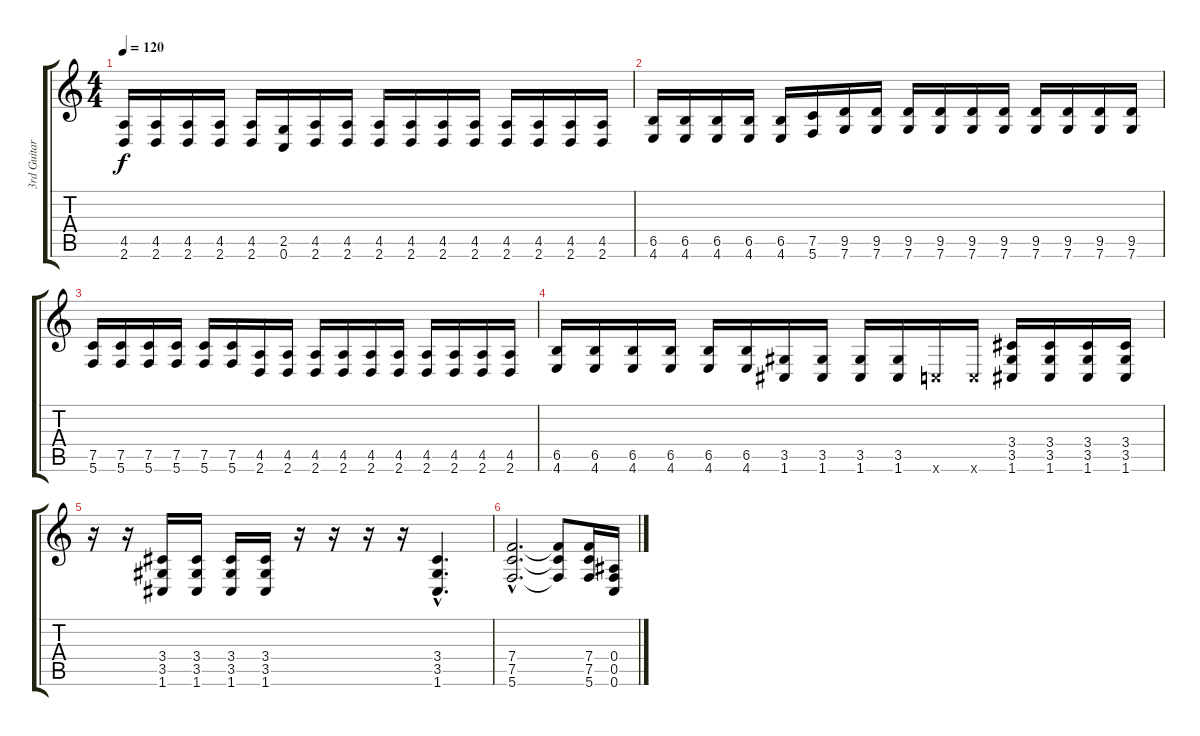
\track ("3rd Guitar/Harmony" "3rd Guitar") {instrument distortionguitar}
\staff {score tabs}
\tuning (C4 G3 Eb3 Bb2 F2 C2) {hide}
\ts (4 4)
\tempo 120
\clef g2
\ks c
(4.5 2.6).16{dy f} (4.5 2.6).16 (4.5 2.6).16 (4.5 2.6).16 (4.5 2.6).16 (2.5 0.6).16 (4.5 2.6).16 (4.5 2.6).16 (4.5 2.6).16 (4.5 2.6).16 (4.5 2.6).16 (4.5 2.6).16 (4.5 2.6).16 (4.5 2.6).16 (4.5 2.6).16 (4.5 2.6).16 |
(6.5 4.6).16 (6.5 4.6).16 (6.5 4.6).16 (6.5 4.6).16 (6.5 4.6).16 (7.5 5.6).16 (9.5 7.6).16 (9.5 7.6).16 (9.5 7.6).16 (9.5 7.6).16 (9.5 7.6).16 (9.5 7.6).16 (9.5 7.6).16 (9.5 7.6).16 (9.5 7.6).16 (9.5 7.6).16 |
(7.5 5.6).16 (7.5 5.6).16 (7.5 5.6).16 (7.5 5.6).16 (7.5 5.6).16 (7.5 5.6).16 (4.5 2.6).16 (4.5 2.6).16 (4.5 2.6).16 (4.5 2.6).16 (4.5 2.6).16 (4.5 2.6).16 (4.5 2.6).16 (4.5 2.6).16 (4.5 2.6).16 (4.5 2.6).16 |
(6.5 4.6).16 (6.5 4.6).16 (6.5 4.6).16 (6.5 4.6).16 (6.5 4.6).16 (6.5 4.6).16 (3.5 1.6).16 (3.5 1.6).16 (3.5 1.6).16 (3.5 1.6).16 0.6{x}.16 0.6{x}.16 (3.4 3.5 1.6).16 (3.4 3.5 1.6).16 (3.4 3.5 1.6).16 (3.4 3.5 1.6).16 |
r.16 r.16 (3.4 3.5 1.6).16 (3.4 3.5 1.6).16 (3.4 3.5 1.6).16 (3.4 3.5 1.6).16 r.16 r.16 r.16 r.16 (3.4{hac} 3.5{hac} 1.6{hac}).4{d} |
(7.4{hac} 7.5{hac} 5.6{hac}).2{d} (7.4{t} 7.5{t} 5.6{t}).8 (7.4 7.5 5.6).16 (0.4 0.5 0.6).16
